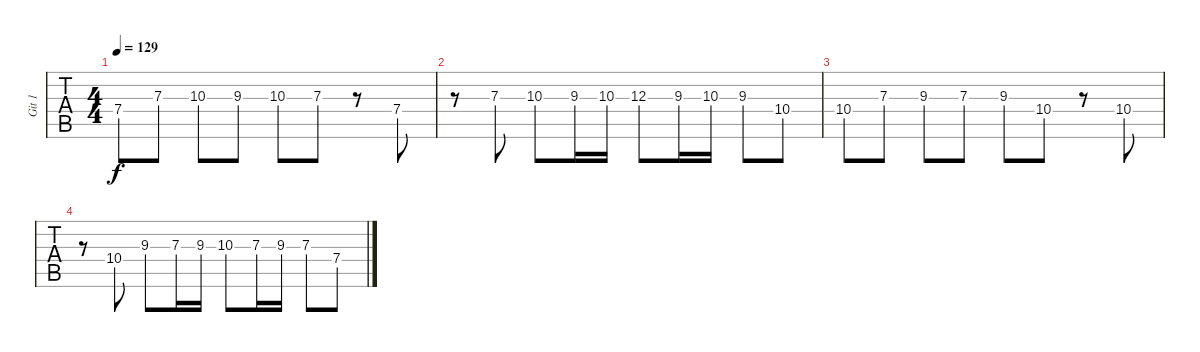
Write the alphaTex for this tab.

\track ("Git 1" "Git 1") {instrument distortionguitar}
\staff {tabs}
\tuning (B3 Gb3 D3 A2 E2 A1) {hide}
\ts (4 4)
\tempo 129
\clef f4
\ks c
7.4.8{dy f} 7.3.8 10.3.8 9.3.8 10.3.8 7.3.8 r.8 7.4.8 |
r.8 7.3.8 10.3.8 9.3.16 10.3.16 12.3.8 9.3.16 10.3.16 9.3.8 10.4.8 |
10.4.8 7.3.8 9.3.8 7.3.8 9.3.8 10.4.8 r.8 10.4.8 |
r.8 10.4.8 9.3.8 7.3.16 9.3.16 10.3.8 7.3.16 9.3.16 7.3.8 7.4.8
